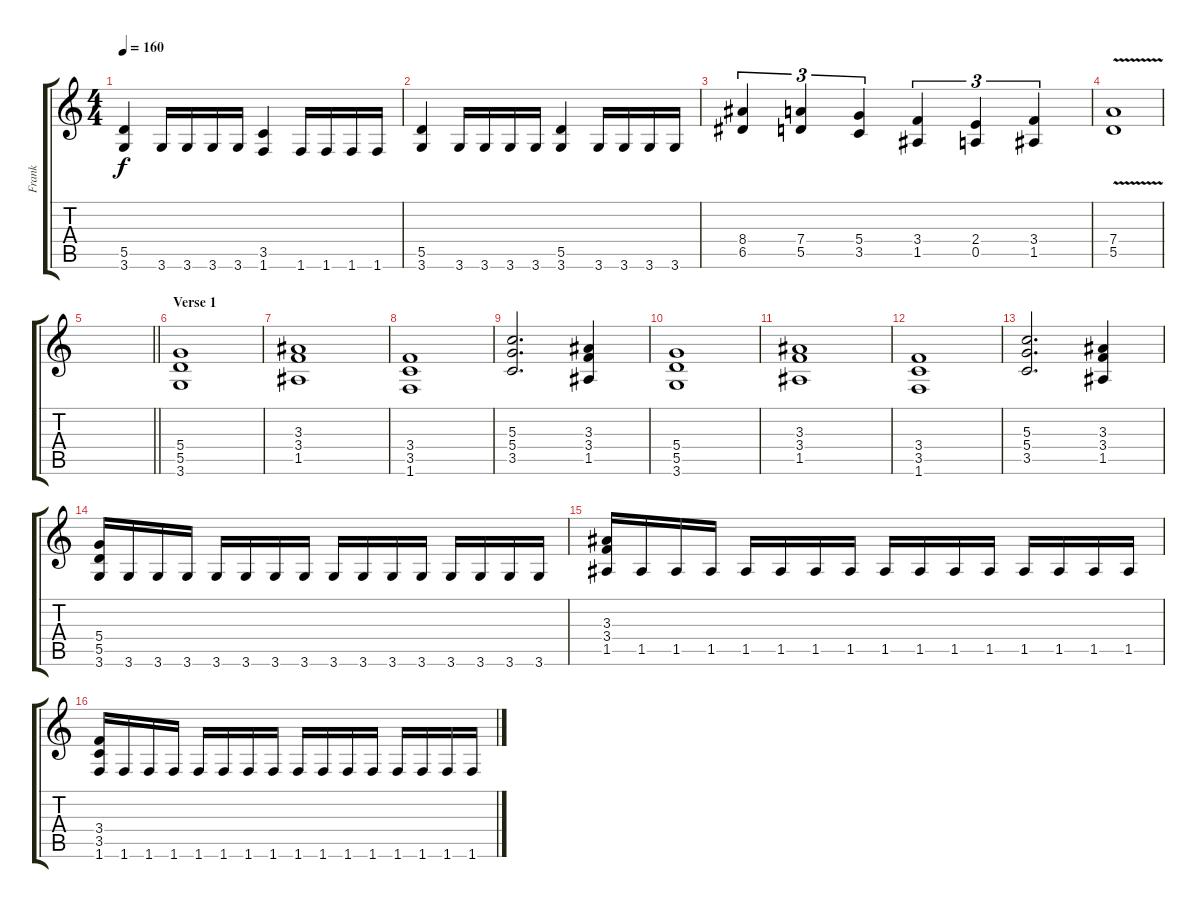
\track ("Frank" "Frank") {solo instrument overdrivenguitar}
\staff {score tabs}
\tuning (E4 B3 G3 D3 A2 E2) {hide}
\ts (4 4)
\tempo 160
\clef g2
\ks c
(5.5 3.6).4{dy f} 3.6.16 3.6.16 3.6.16 3.6.16 (3.5 1.6).4 1.6.16 1.6.16 1.6.16 1.6.16 |
(5.5 3.6).4 3.6.16 3.6.16 3.6.16 3.6.16 (5.5 3.6).4 3.6.16 3.6.16 3.6.16 3.6.16 |
(8.4 6.5).4{tu (3 2)} (7.4 5.5).4{tu (3 2)} (5.4 3.5).4{tu (3 2)} (3.4 1.5).4{tu (3 2)} (2.4 0.5).4{tu (3 2)} (3.4 1.5).4{tu (3 2)} |
(7.4{v} 5.5{v}).1 |
\barLineRight lightlight
|
\section ("" "Verse 1")
(5.4 5.5 3.6).1 |
(3.3 3.4 1.5).1 |
(3.4 3.5 1.6).1 |
(5.3 5.4 3.5).2{d} (3.3 3.4 1.5).4 |
(5.4 5.5 3.6).1 |
(3.3 3.4 1.5).1 |
(3.4 3.5 1.6).1 |
(5.3 5.4 3.5).2{d} (3.3 3.4 1.5).4 |
(5.4 5.5 3.6).16 3.6.16 3.6.16 3.6.16 3.6.16 3.6.16 3.6.16 3.6.16 3.6.16 3.6.16 3.6.16 3.6.16 3.6.16 3.6.16 3.6.16 3.6.16 |
(3.3 3.4 1.5).16 1.5.16 1.5.16 1.5.16 1.5.16 1.5.16 1.5.16 1.5.16 1.5.16 1.5.16 1.5.16 1.5.16 1.5.16 1.5.16 1.5.16 1.5.16 |
(3.4 3.5 1.6).16 1.6.16 1.6.16 1.6.16 1.6.16 1.6.16 1.6.16 1.6.16 1.6.16 1.6.16 1.6.16 1.6.16 1.6.16 1.6.16 1.6.16 1.6.16
